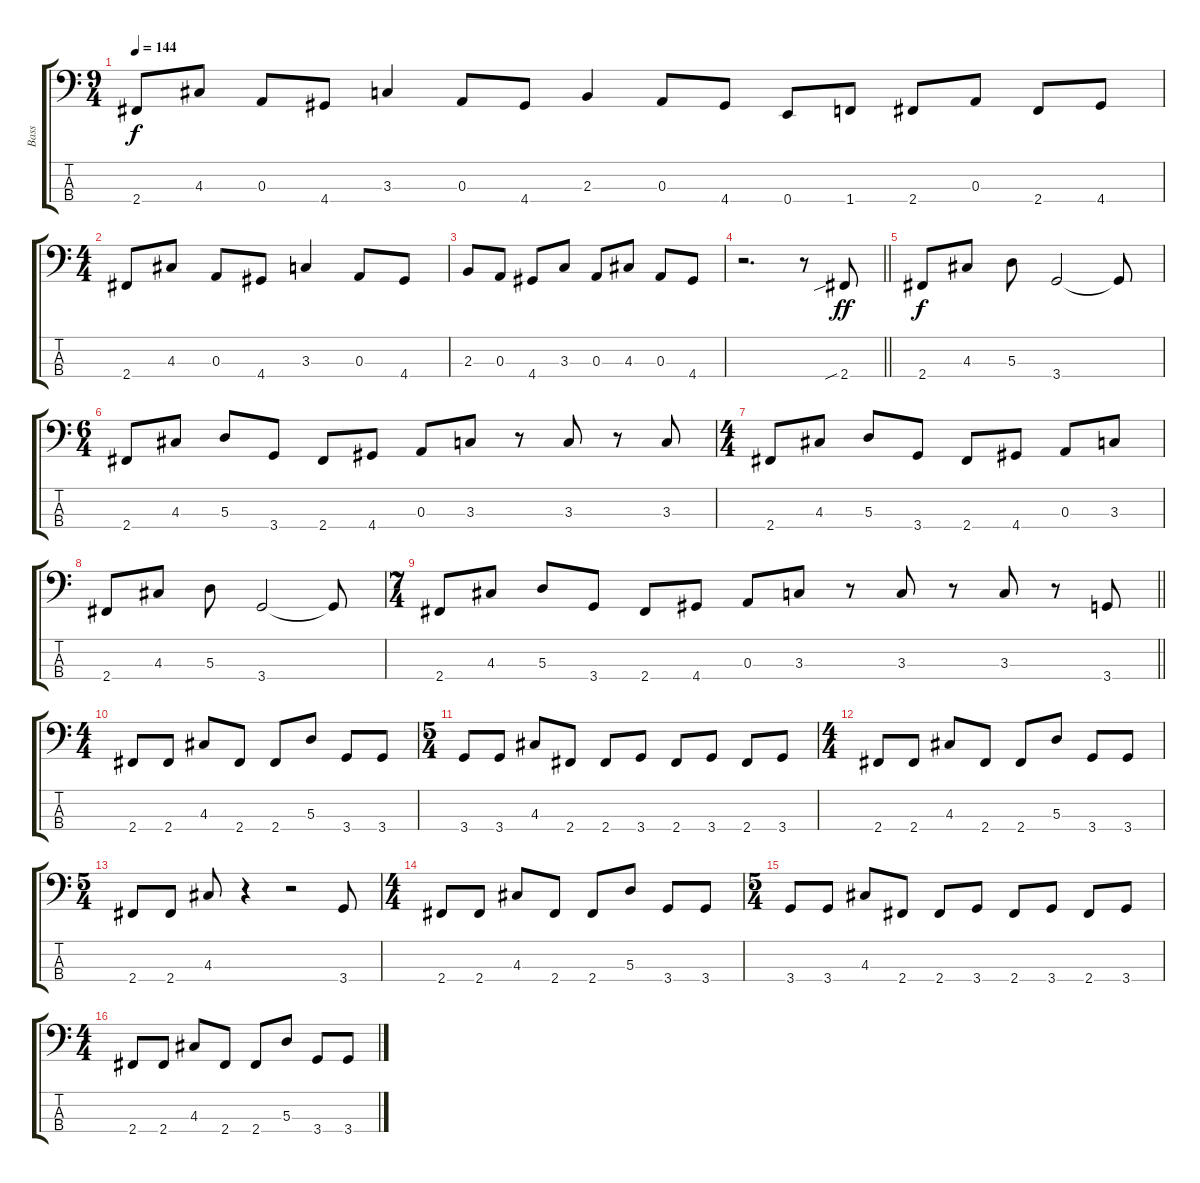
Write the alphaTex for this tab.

\track ("Bass" "Bass") {instrument electricbasspick}
\staff {score tabs}
\tuning (G2 D2 A1 E1) {hide}
\ts (9 4)
\tempo 144
\clef f4
\ks c
2.4.8{dy f} 4.3.8 0.3.8 4.4.8 3.3.4 0.3.8 4.4.8 2.3.4 0.3.8 4.4.8 0.4.8 1.4.8 2.4.8 0.3.8 2.4.8 4.4.8 |
\ts (4 4)
2.4.8 4.3.8 0.3.8 4.4.8 3.3.4 0.3.8 4.4.8 |
2.3.8 0.3.8 4.4.8 3.3.8 0.3.8 4.3.8 0.3.8 4.4.8 |
\barLineRight lightlight
r.2{d} r.8 2.4{sib}.8{dy ff} |
2.4.8{dy f} 4.3.8 5.3.8 3.4.2 3.4{t}.8 |
\ts (6 4)
2.4.8 4.3.8 5.3.8 3.4.8 2.4.8 4.4.8 0.3.8 3.3.8 r.8 3.3.8 r.8 3.3.8 |
\ts (4 4)
2.4.8 4.3.8 5.3.8 3.4.8 2.4.8 4.4.8 0.3.8 3.3.8 |
2.4.8 4.3.8 5.3.8 3.4.2 3.4{t}.8 |
\ts (7 4)
\barLineRight lightlight
2.4.8 4.3.8 5.3.8 3.4.8 2.4.8 4.4.8 0.3.8 3.3.8 r.8 3.3.8 r.8 3.3.8 r.8 3.4.8 |
\ts (4 4)
2.4.8 2.4.8 4.3.8 2.4.8 2.4.8 5.3.8 3.4.8 3.4.8 |
\ts (5 4)
3.4.8 3.4.8 4.3.8 2.4.8 2.4.8 3.4.8 2.4.8 3.4.8 2.4.8 3.4.8 |
\ts (4 4)
2.4.8 2.4.8 4.3.8 2.4.8 2.4.8 5.3.8 3.4.8 3.4.8 |
\ts (5 4)
2.4.8 2.4.8 4.3.8 r.4 r.2 3.4.8 |
\ts (4 4)
2.4.8 2.4.8 4.3.8 2.4.8 2.4.8 5.3.8 3.4.8 3.4.8 |
\ts (5 4)
3.4.8 3.4.8 4.3.8 2.4.8 2.4.8 3.4.8 2.4.8 3.4.8 2.4.8 3.4.8 |
\ts (4 4)
2.4.8 2.4.8 4.3.8 2.4.8 2.4.8 5.3.8 3.4.8 3.4.8
